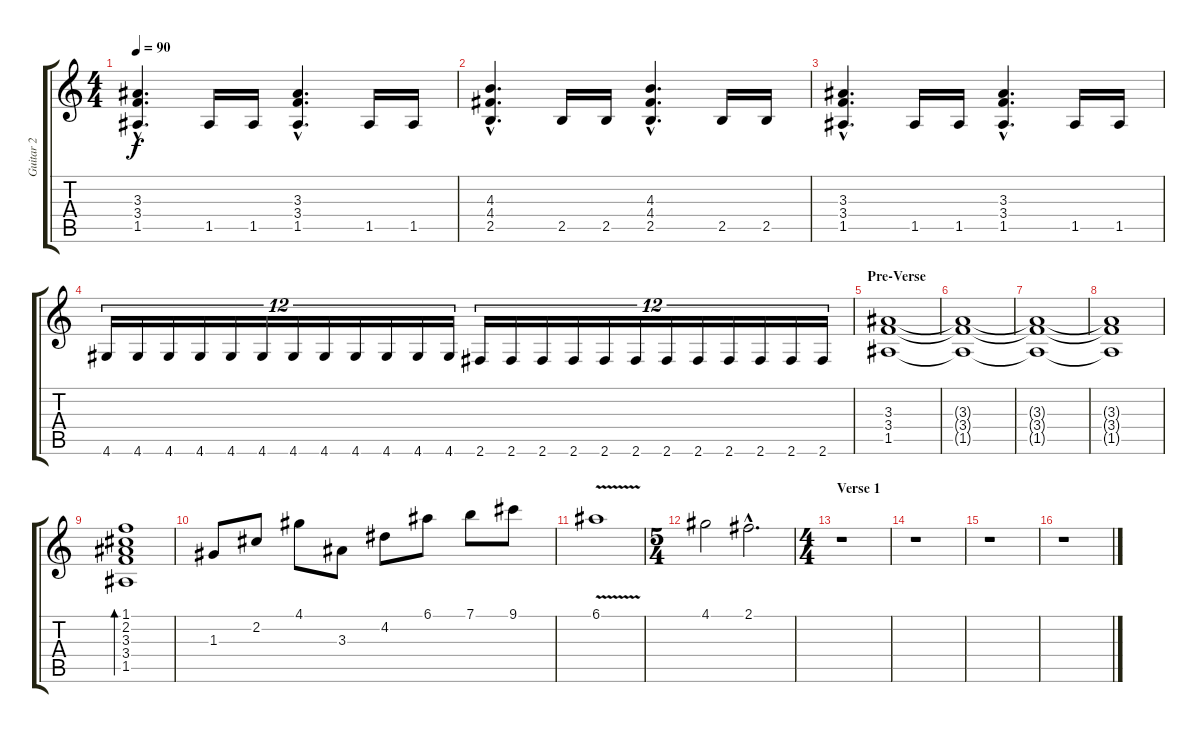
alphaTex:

\track ("Guitar 2" "Guitar 2") {instrument distortionguitar}
\staff {score tabs}
\tuning (E4 B3 G3 D3 A2 E2) {hide}
\ts (4 4)
\tempo 90
\clef g2
\ks c
(3.3{hac} 3.4{hac} 1.5{hac}).4{d dy f} 1.5.16 1.5.16 (3.3{hac} 3.4{hac} 1.5{hac}).4{d} 1.5.16 1.5.16 |
(4.3{hac} 4.4{hac} 2.5{hac}).4{d} 2.5.16 2.5.16 (4.3{hac} 4.4{hac} 2.5{hac}).4{d} 2.5.16 2.5.16 |
(3.3{hac} 3.4{hac} 1.5{hac}).4{d} 1.5.16 1.5.16 (3.3{hac} 3.4{hac} 1.5{hac}).4{d} 1.5.16 1.5.16 |
4.6.16{tu (12 8)} 4.6.16{tu (12 8)} 4.6.16{tu (12 8)} 4.6.16{tu (12 8)} 4.6.16{tu (12 8)} 4.6.16{tu (12 8)} 4.6.16{tu (12 8)} 4.6.16{tu (12 8)} 4.6.16{tu (12 8)} 4.6.16{tu (12 8)} 4.6.16{tu (12 8)} 4.6.16{tu (12 8)} 2.6.16{tu (12 8)} 2.6.16{tu (12 8)} 2.6.16{tu (12 8)} 2.6.16{tu (12 8)} 2.6.16{tu (12 8)} 2.6.16{tu (12 8)} 2.6.16{tu (12 8)} 2.6.16{tu (12 8)} 2.6.16{tu (12 8)} 2.6.16{tu (12 8)} 2.6.16{tu (12 8)} 2.6.16{tu (12 8)} |
\section ("" "Pre-Verse")
(3.3 3.4 1.5).1{volume 0} |
(3.3{t} 3.4{t} 1.5{t}).1 |
(3.3{t} 3.4{t} 1.5{t}).1 |
(3.3{t} 3.4{t} 1.5{t}).1 |
(1.1 2.2 3.3 3.4 1.5).1{bd 240 volume 15 instrument electricguitarclean} |
1.3.8 2.2.8 4.1.8 3.3.8 4.2.8 6.1.8 7.1.8 9.1.8 |
6.1{v}.1 |
\ts (5 4)
4.1.2 2.1{hac}.2{d} |
\ts (4 4)
\section ("" "Verse 1")
r.1 |
r.1 |
r.1 |
r.1
